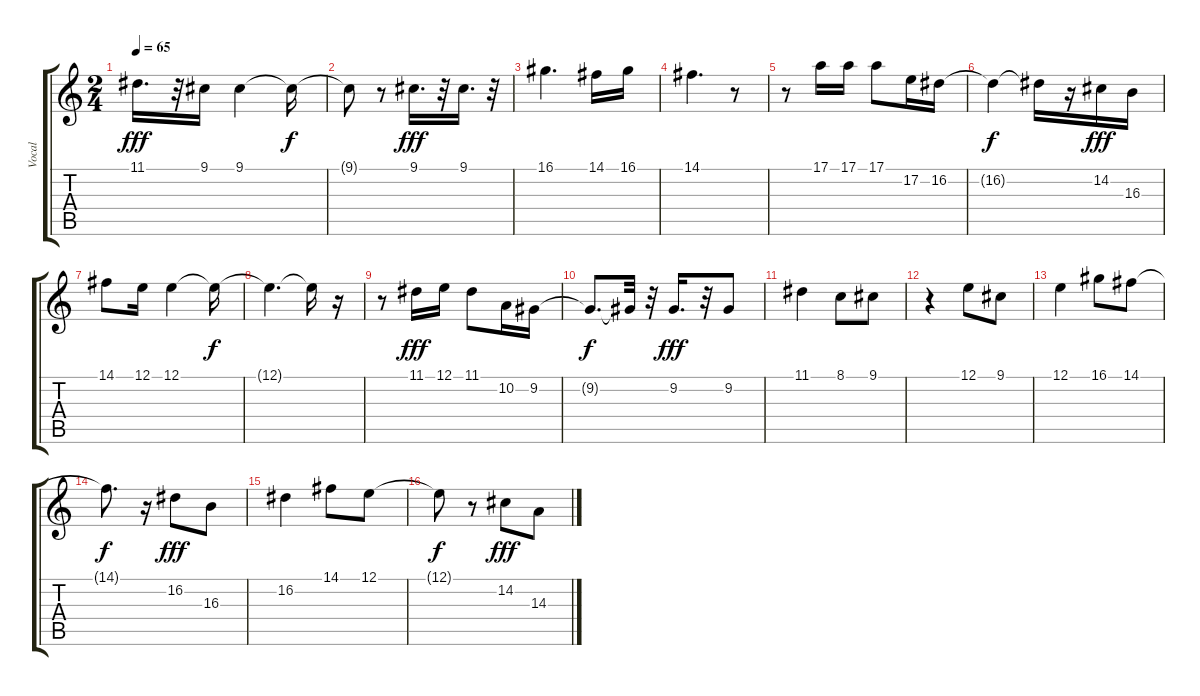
\track ("Vocal" "Vocal") {instrument tenorsax}
\staff {score tabs}
\tuning (E4 B3 G3 D3 A2 E2) {hide}
\ts (2 4)
\tempo 65
\clef g2
\ks c
11.1.16{d dy fff} r.32 9.1.16 9.1.4 9.1{t}.16{dy f} |
9.1{t}.8 r.8 9.1.16{d dy fff} r.32 9.1.16{d} r.32 |
16.1.4{d} 14.1.16 16.1.16 |
14.1.4{d} r.8 |
r.8 17.1.16 17.1.16 17.1.8 17.2.16 16.2.16 |
16.2{t}.4{dy f} 16.2{t}.16 r.16 14.2.16{dy fff} 16.3.16 |
14.1.8 12.1.16 12.1.4 12.1{t}.16{dy f} |
12.1{t}.4{d} 12.1{t}.16 r.16 |
r.8 11.1.16{dy fff} 12.1.16 11.1.8 10.2.16 9.2.16 |
9.2{t}.8{d dy f} 9.2{t}.32 r.32 9.2.16{d dy fff} r.32 9.2.8 |
11.1.4 8.1.8 9.1.8 |
r.4 12.1.8 9.1.8 |
12.1.4 16.1.8 14.1.8 |
14.1{t}.8{d dy f} r.16 16.2.8{dy fff} 16.3.8 |
16.2.4 14.1.8 12.1.8 |
12.1{t}.8{dy f} r.8 14.2.8{dy fff} 14.3.8
